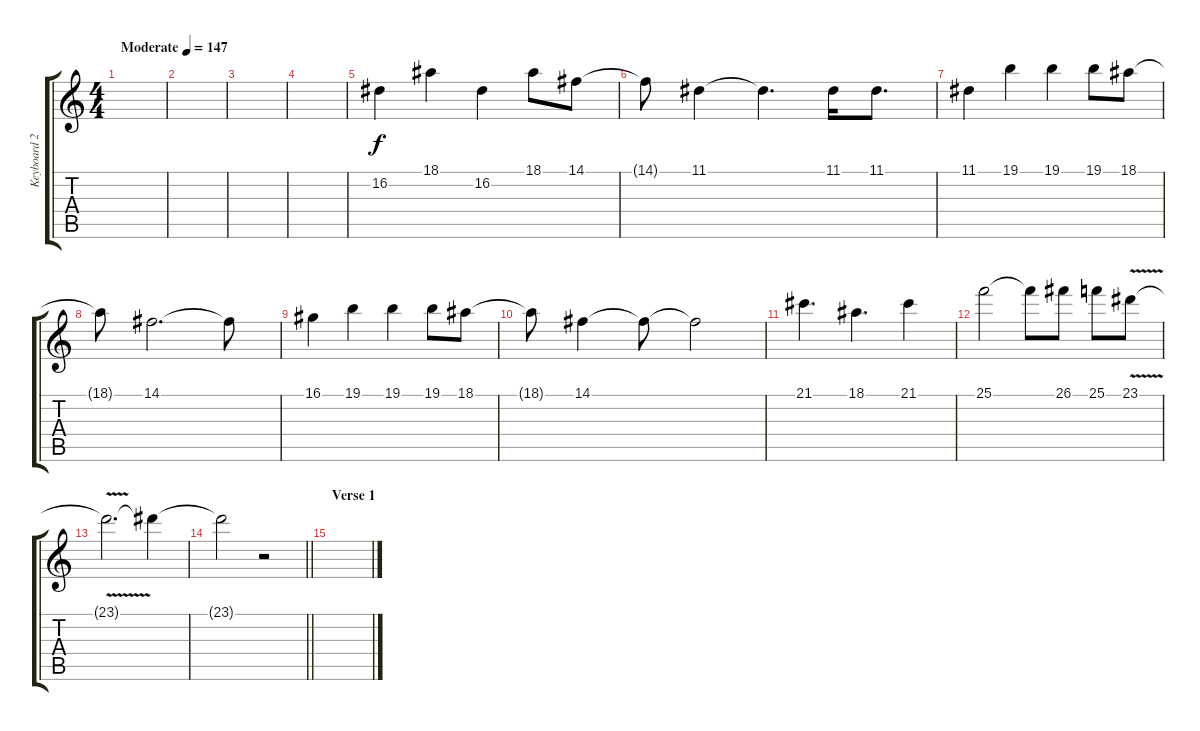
\track ("Keyboard 2" "Keyboard 2") {instrument lead1square}
\staff {score tabs}
\tuning (E4 B3 G3 D3 A2 E2) {hide}
\ts (4 4)
\tempo (147 "Moderate")
\clef g2
\ks c
|
|
|
|
16.2.4 18.1.4 16.2.4 18.1.8 14.1.8 |
14.1{t}.8 11.1.4 11.1{t}.4{d} 11.1.16 11.1.8{d} |
11.1.4 19.1.4 19.1.4 19.1.8 18.1.8 |
18.1{t}.8 14.1.2{d} 14.1{t}.8 |
16.1.4 19.1.4 19.1.4 19.1.8 18.1.8 |
18.1{t}.8 14.1.4 14.1{t}.8 14.1{t}.2 |
21.1.4{d} 18.1.4{d} 21.1.4 |
25.1.2 25.1{t}.8 26.1.8 25.1.8 23.1{v}.8 |
23.1{t}.2{d} 23.1{t}.4 |
\barLineRight lightlight
23.1{t}.2 r.2 |
\section ("" "Verse 1")
